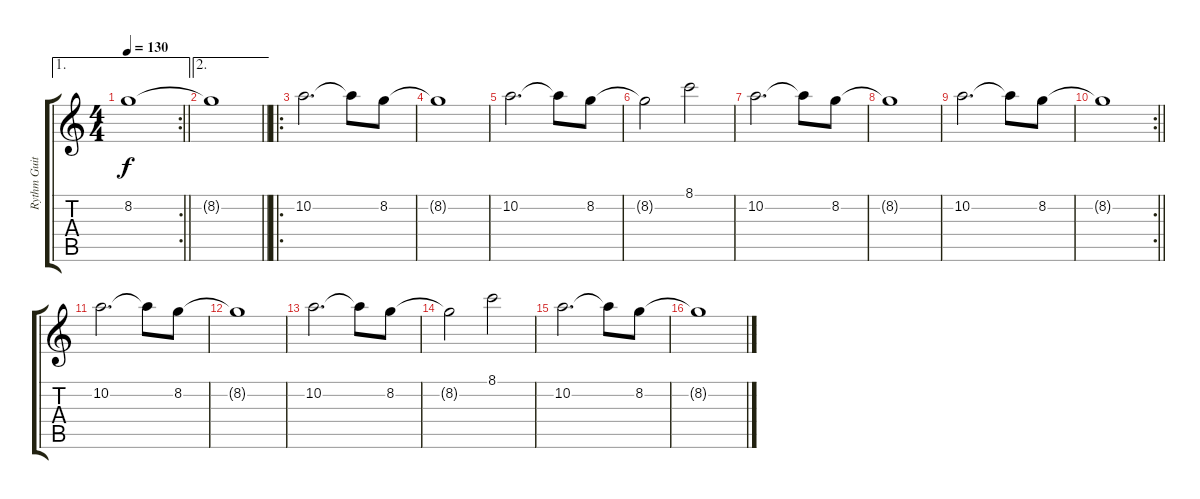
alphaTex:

\track ("Rythm Guitar 1" "Rythm Guit") {instrument overdrivenguitar}
\staff {score tabs}
\tuning (E4 B3 G3 D3 A2 E2) {hide}
\ae 1
\rc 2
\ts (4 4)
\tempo 130
\clef g2
\barLineRight lightlight
\ks c
8.2{t}.1{dy f} |
\ae 2
\barLineRight lightlight
8.2{t}.1 |
\ro
10.2.2{d} 10.2{t}.8 8.2.8 |
8.2{t}.1 |
10.2.2{d} 10.2{t}.8 8.2.8 |
8.2{t}.2 8.1.2 |
10.2.2{d} 10.2{t}.8 8.2.8 |
8.2{t}.1 |
10.2.2{d} 10.2{t}.8 8.2.8 |
\rc 2
\barLineRight lightlight
8.2{t}.1 |
10.2.2{d} 10.2{t}.8 8.2.8 |
8.2{t}.1 |
10.2.2{d} 10.2{t}.8 8.2.8 |
8.2{t}.2 8.1.2 |
10.2.2{d} 10.2{t}.8 8.2.8 |
8.2{t}.1
